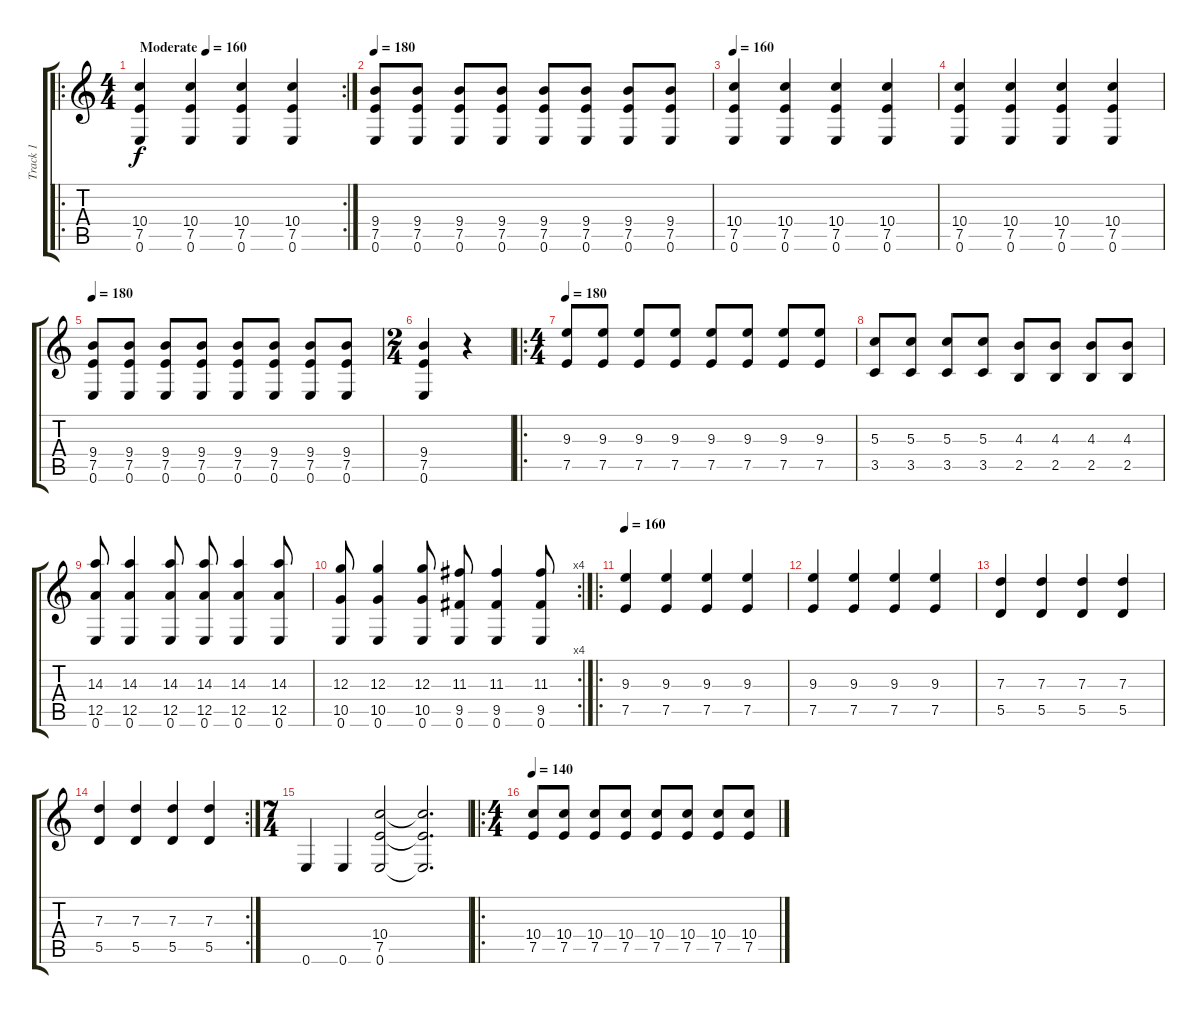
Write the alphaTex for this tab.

\track ("Track 1" "Track 1") {instrument overdrivenguitar}
\staff {score tabs}
\tuning (E4 B3 G3 D3 A2 E2) {hide}
\ro
\rc 2
\ts (4 4)
\tempo (160 "Moderate")
\clef g2
\ks c
(10.4 7.5 0.6).4{dy f instrument overdrivenguitar} (10.4 7.5 0.6).4 (10.4 7.5 0.6).4 (10.4 7.5 0.6).4 |
\tempo 180
(9.4 7.5 0.6).8 (9.4 7.5 0.6).8 (9.4 7.5 0.6).8 (9.4 7.5 0.6).8 (9.4 7.5 0.6).8 (9.4 7.5 0.6).8 (9.4 7.5 0.6).8 (9.4 7.5 0.6).8 |
\tempo 160
(10.4 7.5 0.6).4 (10.4 7.5 0.6).4 (10.4 7.5 0.6).4 (10.4 7.5 0.6).4 |
(10.4 7.5 0.6).4 (10.4 7.5 0.6).4 (10.4 7.5 0.6).4 (10.4 7.5 0.6).4 |
\tempo 180
(9.4 7.5 0.6).8 (9.4 7.5 0.6).8 (9.4 7.5 0.6).8 (9.4 7.5 0.6).8 (9.4 7.5 0.6).8 (9.4 7.5 0.6).8 (9.4 7.5 0.6).8 (9.4 7.5 0.6).8 |
\ts (2 4)
(9.4 7.5 0.6).4 r.4 |
\ro
\ts (4 4)
\tempo 180
(9.3 7.5).8 (9.3 7.5).8 (9.3 7.5).8 (9.3 7.5).8 (9.3 7.5).8 (9.3 7.5).8 (9.3 7.5).8 (9.3 7.5).8 |
(5.3 3.5).8 (5.3 3.5).8 (5.3 3.5).8 (5.3 3.5).8 (4.3 2.5).8 (4.3 2.5).8 (4.3 2.5).8 (4.3 2.5).8 |
(14.3 12.5 0.6).8 (14.3 12.5 0.6).4 (14.3 12.5 0.6).8 (14.3 12.5 0.6).8 (14.3 12.5 0.6).4 (14.3 12.5 0.6).8 |
\rc 4
(12.3 10.5 0.6).8 (12.3 10.5 0.6).4 (12.3 10.5 0.6).8 (11.3 9.5 0.6).8 (11.3 9.5 0.6).4 (11.3 9.5 0.6).8 |
\ro
\tempo 160
(9.3 7.5).4 (9.3 7.5).4 (9.3 7.5).4 (9.3 7.5).4 |
(9.3 7.5).4 (9.3 7.5).4 (9.3 7.5).4 (9.3 7.5).4 |
(7.3 5.5).4 (7.3 5.5).4 (7.3 5.5).4 (7.3 5.5).4 |
\rc 2
(7.3 5.5).4 (7.3 5.5).4 (7.3 5.5).4 (7.3 5.5).4 |
\ts (7 4)
0.6.4 0.6.4 (10.4 7.5 0.6).2 (10.4{t} 7.5{t} 0.6{t}).2{d} |
\ro
\ts (4 4)
\tempo 140
(10.4 7.5).8 (10.4 7.5).8 (10.4 7.5).8 (10.4 7.5).8 (10.4 7.5).8 (10.4 7.5).8 (10.4 7.5).8 (10.4 7.5).8
